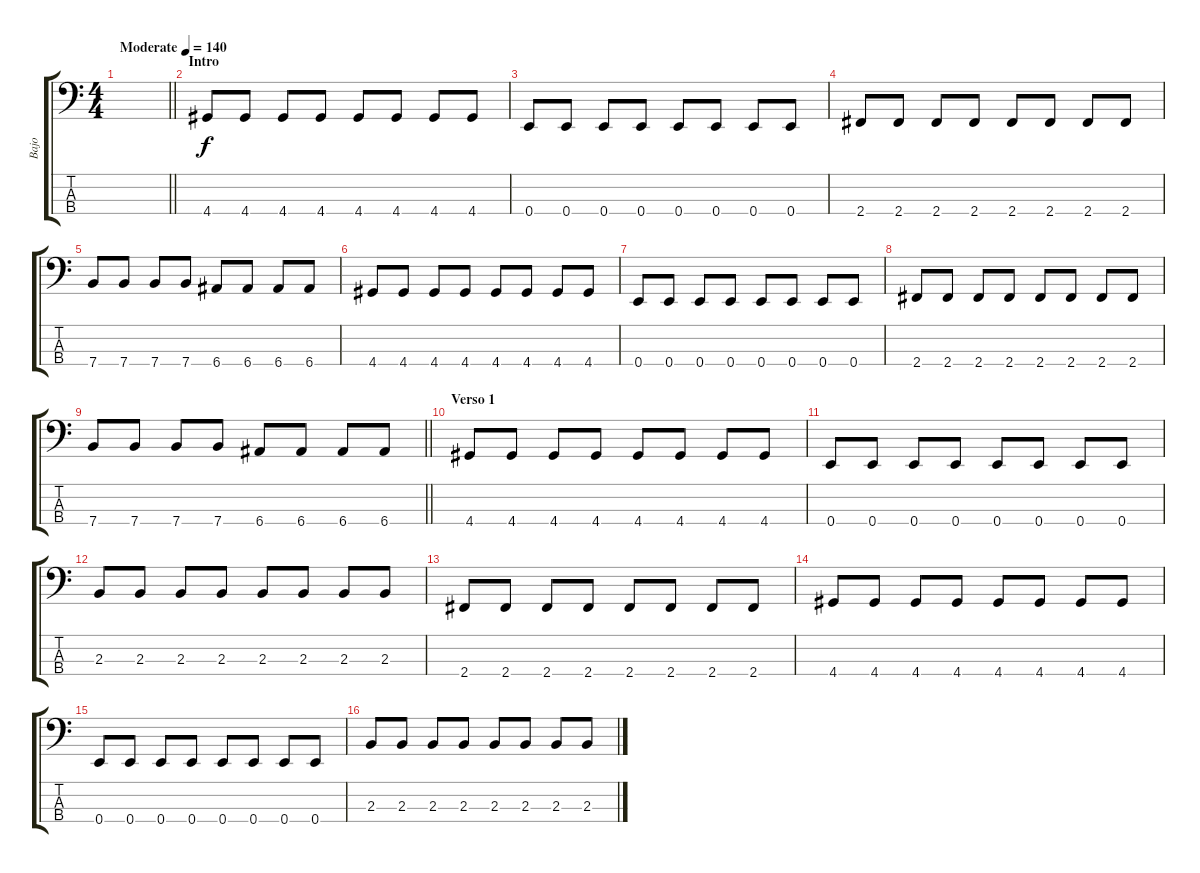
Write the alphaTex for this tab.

\track ("Bajo" "Bajo") {instrument electricbassfinger}
\staff {score tabs}
\tuning (G2 D2 A1 E1) {hide}
\ts (4 4)
\tempo (140 "Moderate")
\clef f4
\barLineRight lightlight
\ks c
|
\section ("" "Intro")
4.4.8 4.4.8 4.4.8 4.4.8 4.4.8 4.4.8 4.4.8 4.4.8 |
0.4.8 0.4.8 0.4.8 0.4.8 0.4.8 0.4.8 0.4.8 0.4.8 |
2.4.8 2.4.8 2.4.8 2.4.8 2.4.8 2.4.8 2.4.8 2.4.8 |
7.4.8 7.4.8 7.4.8 7.4.8 6.4.8 6.4.8 6.4.8 6.4.8 |
4.4.8 4.4.8 4.4.8 4.4.8 4.4.8 4.4.8 4.4.8 4.4.8 |
0.4.8 0.4.8 0.4.8 0.4.8 0.4.8 0.4.8 0.4.8 0.4.8 |
2.4.8 2.4.8 2.4.8 2.4.8 2.4.8 2.4.8 2.4.8 2.4.8 |
\barLineRight lightlight
7.4.8 7.4.8 7.4.8 7.4.8 6.4.8 6.4.8 6.4.8 6.4.8 |
\section ("" "Verso 1")
4.4.8 4.4.8 4.4.8 4.4.8 4.4.8 4.4.8 4.4.8 4.4.8 |
0.4.8 0.4.8 0.4.8 0.4.8 0.4.8 0.4.8 0.4.8 0.4.8 |
2.3.8 2.3.8 2.3.8 2.3.8 2.3.8 2.3.8 2.3.8 2.3.8 |
2.4.8 2.4.8 2.4.8 2.4.8 2.4.8 2.4.8 2.4.8 2.4.8 |
4.4.8 4.4.8 4.4.8 4.4.8 4.4.8 4.4.8 4.4.8 4.4.8 |
0.4.8 0.4.8 0.4.8 0.4.8 0.4.8 0.4.8 0.4.8 0.4.8 |
2.3.8 2.3.8 2.3.8 2.3.8 2.3.8 2.3.8 2.3.8 2.3.8
